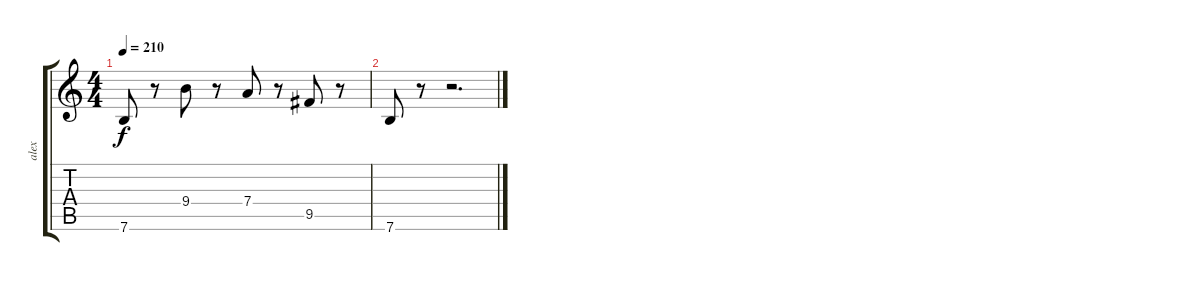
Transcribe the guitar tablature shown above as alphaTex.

\track ("alex" "alex") {instrument electricguitarclean}
\staff {score tabs}
\tuning (E4 B3 G3 D3 A2 E2) {hide}
\ts (4 4)
\tempo 210
\clef g2
\ks c
7.6.8{dy f} r.8 9.4.8 r.8 7.4.8 r.8 9.5.8 r.8 |
7.6.8 r.8 r.2{d}
